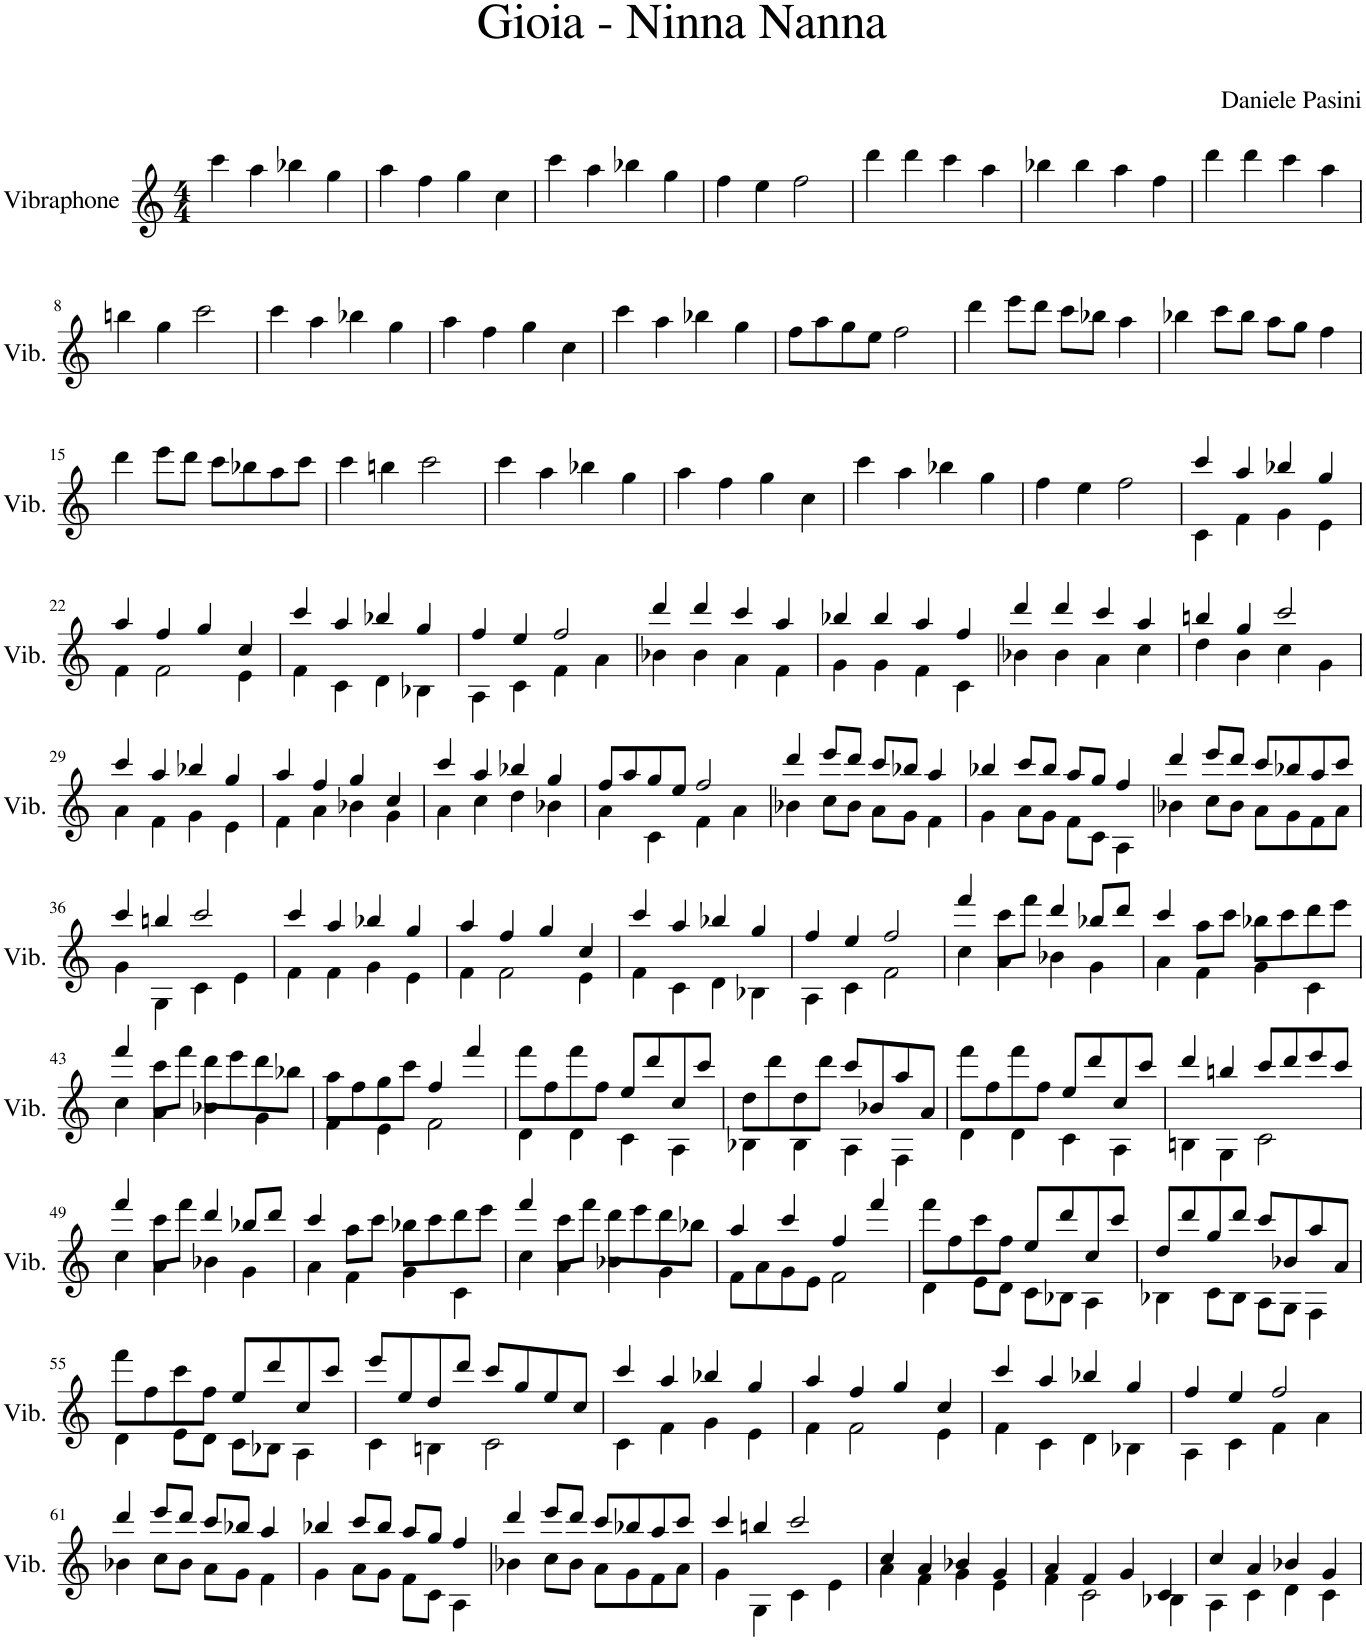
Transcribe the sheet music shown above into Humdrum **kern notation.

**kern
*part1
*staff1
*I"Vibraphone
*I'Vib.
*clefG2
*k[]
*M4/4
=1
4ccc\
4aa\
4bb-X\
4gg\
=2
4aa\
4ff\
4gg\
4cc\
=3
4ccc\
4aa\
4bb-X\
4gg\
=4
4ff\
4ee\
2ff\
=5
4ddd\
4ddd\
4ccc\
4aa\
=6
4bb-X\
4bb-\
4aa\
4ff\
=7
4ddd\
4ddd\
4ccc\
4aa\
!!LO:LB:g=z
=8
4bbn\
4gg\
2ccc\
=9
4ccc\
4aa\
4bb-X\
4gg\
=10
4aa\
4ff\
4gg\
4cc\
=11
4ccc\
4aa\
4bb-X\
4gg\
=12
8ff\L
8aa\
8gg\
8ee\J
2ff\
=13
4ddd\
8eee\L
8ddd\J
8ccc\L
8bb-X\J
4aa\
=14
4bb-X\
8ccc\L
8bb-\J
8aa\L
8gg\J
4ff\
!!LO:LB:g=z
=15
4ddd\
8eee\L
8ddd\J
8ccc\L
8bb-X\
8aa\
8ccc\J
=16
4ccc\
4bbn\
2ccc\
=17
4ccc\
4aa\
4bb-X\
4gg\
=18
4aa\
4ff\
4gg\
4cc\
=19
4ccc\
4aa\
4bb-X\
4gg\
=20
4ff\
4ee\
2ff\
=21
*^
4ccc/	4c\
4aa/	4f\
4bb-X/	4g\
4gg/	4e\
!!LO:LB:g=z	!!
=22	=22
4aa/	4f\
4ff/	2f\
4gg/	.
4cc/	4e\
=23	=23
4ccc/	4f\
4aa/	4c\
4bb-X/	4d\
4gg/	4B-X\
=24	=24
4ff/	4A\
4ee/	4c\
2ff/	4f\
.	4a\
=25	=25
4ddd/	4b-X\
4ddd/	4b-\
4ccc/	4a\
4aa/	4f\
=26	=26
4bb-X/	4g\
4bb-/	4g\
4aa/	4f\
4ff/	4c\
=27	=27
4ddd/	4b-X\
4ddd/	4b-\
4ccc/	4a\
4aa/	4cc\
=28	=28
4bbn/	4dd\
4gg/	4b\
2ccc/	4cc\
.	4g\
!!LO:LB:g=z	!!
=29	=29
4ccc/	4a\
4aa/	4f\
4bb-X/	4g\
4gg/	4e\
=30	=30
4aa/	4f\
4ff/	4a\
4gg/	4b-X\
4cc/	4g\
=31	=31
4ccc/	4a\
4aa/	4cc\
4bb-X/	4dd\
4gg/	4b-X\
=32	=32
8ff/L	4a\
8aa/	.
8gg/	4c\
8ee/J	.
2ff/	4f\
.	4a\
=33	=33
4ddd/	4b-X\
8eee/L	8cc\L
8ddd/J	8b-\J
8ccc/L	8a\L
8bb-X/J	8g\J
4aa/	4f\
=34	=34
4bb-X/	4g\
8ccc/L	8a\L
8bb-/J	8g\J
8aa/L	8f\L
8gg/J	8c\J
4ff/	4A\
=35	=35
4ddd/	4b-X\
8eee/L	8cc\L
8ddd/J	8b-\J
8ccc/L	8a\L
8bb-X/	8g\
8aa/	8f\
8ccc/J	8a\J
!!LO:LB:g=z	!!
=36	=36
4ccc/	4g\
4bbn/	4G\
2ccc/	4c\
.	4e\
=37	=37
4ccc/	4f\
4aa/	4f\
4bb-X/	4g\
4gg/	4e\
=38	=38
4aa/	4f\
4ff/	2f\
4gg/	.
4cc/	4e\
=39	=39
4ccc/	4f\
4aa/	4c\
4bb-X/	4d\
4gg/	4B-X\
=40	=40
4ff/	4A\
4ee/	4c\
2ff/	2f\
=41	=41
4cc\	4fff/
4a\	8ccc\L
.	8fff\J
4b-X\	4ddd/
4g\	8bb-X/L
.	8ddd/J
=42	=42
4a\	4ccc/
4f\	8aa\L
.	8ccc\J
4g\	8bb-X\L
.	8ccc\
4c\	8ddd\
.	8eee\J
!!LO:LB:g=z	!!
=43	=43
4cc\	4fff/
4a\	8ccc\L
.	8fff\J
4b-X\	8ddd\L
.	8eee\
4g\	8ddd\
.	8bb-X\J
=44	=44
4f\	8aa\L
.	8ff\
4e\	8gg\
.	8ccc\J
2f\	4ff/
.	4fff/
=45	=45
4d\	8fff\L
.	8ff\
4d\	8fff\
.	8ff\J
4c\	8ee/L
.	8ddd/
4A\	8cc/
.	8ccc/J
=46	=46
4B-X\	8dd\L
.	8ddd\
4B-\	8dd\
.	8ddd\J
4A\	8ccc/L
.	8b-X/
4F\	8aa/
.	8a/J
=47	=47
4d\	8fff\L
.	8ff\
4d\	8fff\
.	8ff\J
4c\	8ee/L
.	8ddd/
4A\	8cc/
.	8ccc/J
=48	=48
4Bn\	4ddd/
4G\	4bbn/
2c\	8ccc/L
.	8ddd/
.	8eee/
.	8ccc/J
!!LO:LB:g=z	!!
=49	=49
4cc\	4fff/
4a\	8ccc\L
.	8fff\J
4b-X\	4ddd/
4g\	8bb-X/L
.	8ddd/J
=50	=50
4a\	4ccc/
4f\	8aa\L
.	8ccc\J
4g\	8bb-X\L
.	8ccc\
4c\	8ddd\
.	8eee\J
=51	=51
4cc\	4fff/
4a\	8ccc\L
.	8fff\J
4b-X\	8ddd\L
.	8eee\
4g\	8ddd\
.	8bb-X\J
=52	=52
8f\L	4aa/
8a\	.
8g\	4ccc/
8e\J	.
2f\	4ff/
.	4fff/
=53	=53
4d\	8fff\L
.	8ff\
8e\L	8ccc\
8d\J	8ff\J
8c\L	8ee/L
8B-X\J	8ddd/
4A\	8cc/
.	8ccc/J
=54	=54
4B-X\	8dd/L
.	8ddd/
8c\L	8gg/
8B-\J	8ddd/J
8A\L	8ccc/L
8G\J	8b-X/
4F\	8aa/
.	8a/J
!!LO:LB:g=z	!!
=55	=55
4d\	8fff\L
.	8ff\
8e\L	8ccc\
8d\J	8ff\J
8c\L	8ee/L
8B-X\J	8ddd/
4A\	8cc/
.	8ccc/J
=56	=56
4c\	8eee/L
.	8ee/
4Bn\	8dd/
.	8ddd/J
2c\	8ccc/L
.	8gg/
.	8ee/
.	8cc/J
=57	=57
4ccc/	4c\
4aa/	4f\
4bb-X/	4g\
4gg/	4e\
=58	=58
4aa/	4f\
4ff/	2f\
4gg/	.
4cc/	4e\
=59	=59
4ccc/	4f\
4aa/	4c\
4bb-X/	4d\
4gg/	4B-X\
=60	=60
4ff/	4A\
4ee/	4c\
2ff/	4f\
.	4a\
!!LO:LB:g=z	!!
=61	=61
4ddd/	4b-X\
8eee/L	8cc\L
8ddd/J	8b-\J
8ccc/L	8a\L
8bb-X/J	8g\J
4aa/	4f\
=62	=62
4bb-X/	4g\
8ccc/L	8a\L
8bb-/J	8g\J
8aa/L	8f\L
8gg/J	8c\J
4ff/	4A\
=63	=63
4ddd/	4b-X\
8eee/L	8cc\L
8ddd/J	8b-\J
8ccc/L	8a\L
8bb-X/	8g\
8aa/	8f\
8ccc/J	8a\J
=64	=64
4ccc/	4g\
4bbn/	4G\
2ccc/	4c\
.	4e\
=65	=65
4cc/	4a\
4a/	4f\
4b-X/	4g\
4g/	4e\
=66	=66
4a/	4f\
4f/	2c\
4g/	.
4c/	4B-X\
=67	=67
4cc/	4A\
4a/	4c\
4b-X/	4d\
4g/	4c\
*v	*v
=
*-
